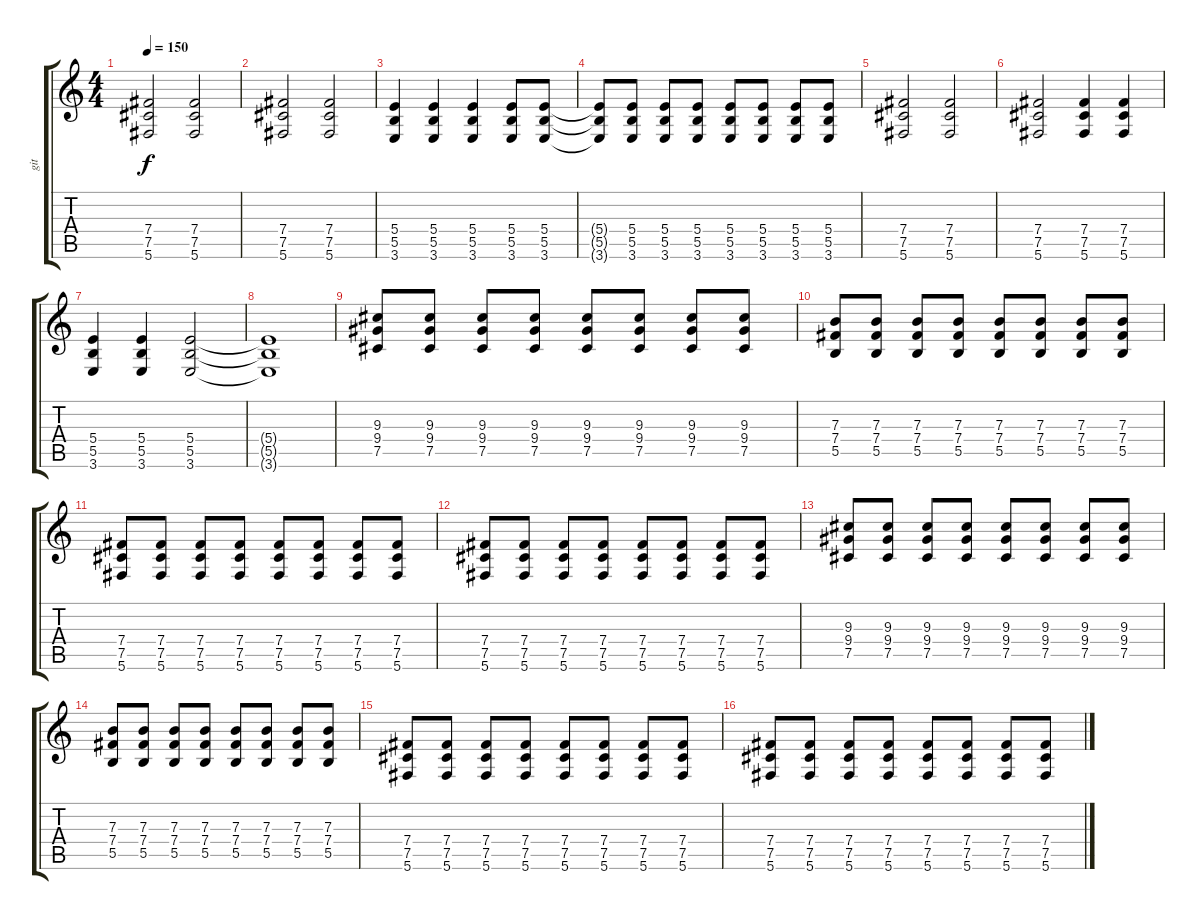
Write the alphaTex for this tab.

\track ("git" "git") {instrument electricguitarclean}
\staff {score tabs}
\tuning (Db4 Ab3 E3 B2 Gb2 Db2) {hide}
\ts (4 4)
\tempo 150
\clef g2
\ks c
(7.4 7.5 5.6).2{dy f instrument overdrivenguitar} (7.4 7.5 5.6).2 |
(7.4 7.5 5.6).2 (7.4 7.5 5.6).2 |
(5.4 5.5 3.6).4 (5.4 5.5 3.6).4 (5.4 5.5 3.6).4 (5.4 5.5 3.6).8 (5.4 5.5 3.6).8 |
(5.4{t} 5.5{t} 3.6{t}).8 (5.4 5.5 3.6).8 (5.4 5.5 3.6).8 (5.4 5.5 3.6).8 (5.4 5.5 3.6).8 (5.4 5.5 3.6).8 (5.4 5.5 3.6).8 (5.4 5.5 3.6).8 |
(7.4 7.5 5.6).2 (7.4 7.5 5.6).2 |
(7.4 7.5 5.6).2 (7.4 7.5 5.6).4 (7.4 7.5 5.6).4 |
(5.4 5.5 3.6).4 (5.4 5.5 3.6).4 (5.4 5.5 3.6).2 |
(5.4{t} 5.5{t} 3.6{t}).1 |
(9.3 9.4 7.5).8{instrument distortionguitar} (9.3 9.4 7.5).8 (9.3 9.4 7.5).8 (9.3 9.4 7.5).8 (9.3 9.4 7.5).8 (9.3 9.4 7.5).8 (9.3 9.4 7.5).8 (9.3 9.4 7.5).8 |
(7.3 7.4 5.5).8 (7.3 7.4 5.5).8 (7.3 7.4 5.5).8 (7.3 7.4 5.5).8 (7.3 7.4 5.5).8 (7.3 7.4 5.5).8 (7.3 7.4 5.5).8 (7.3 7.4 5.5).8 |
(7.4 7.5 5.6).8 (7.4 7.5 5.6).8 (7.4 7.5 5.6).8 (7.4 7.5 5.6).8 (7.4 7.5 5.6).8 (7.4 7.5 5.6).8 (7.4 7.5 5.6).8 (7.4 7.5 5.6).8 |
(7.4 7.5 5.6).8 (7.4 7.5 5.6).8 (7.4 7.5 5.6).8 (7.4 7.5 5.6).8 (7.4 7.5 5.6).8 (7.4 7.5 5.6).8 (7.4 7.5 5.6).8 (7.4 7.5 5.6).8 |
(9.3 9.4 7.5).8 (9.3 9.4 7.5).8 (9.3 9.4 7.5).8 (9.3 9.4 7.5).8 (9.3 9.4 7.5).8 (9.3 9.4 7.5).8 (9.3 9.4 7.5).8 (9.3 9.4 7.5).8 |
(7.3 7.4 5.5).8 (7.3 7.4 5.5).8 (7.3 7.4 5.5).8 (7.3 7.4 5.5).8 (7.3 7.4 5.5).8 (7.3 7.4 5.5).8 (7.3 7.4 5.5).8 (7.3 7.4 5.5).8 |
(7.4 7.5 5.6).8 (7.4 7.5 5.6).8 (7.4 7.5 5.6).8 (7.4 7.5 5.6).8 (7.4 7.5 5.6).8 (7.4 7.5 5.6).8 (7.4 7.5 5.6).8 (7.4 7.5 5.6).8 |
(7.4 7.5 5.6).8 (7.4 7.5 5.6).8 (7.4 7.5 5.6).8 (7.4 7.5 5.6).8 (7.4 7.5 5.6).8 (7.4 7.5 5.6).8 (7.4 7.5 5.6).8 (7.4 7.5 5.6).8
